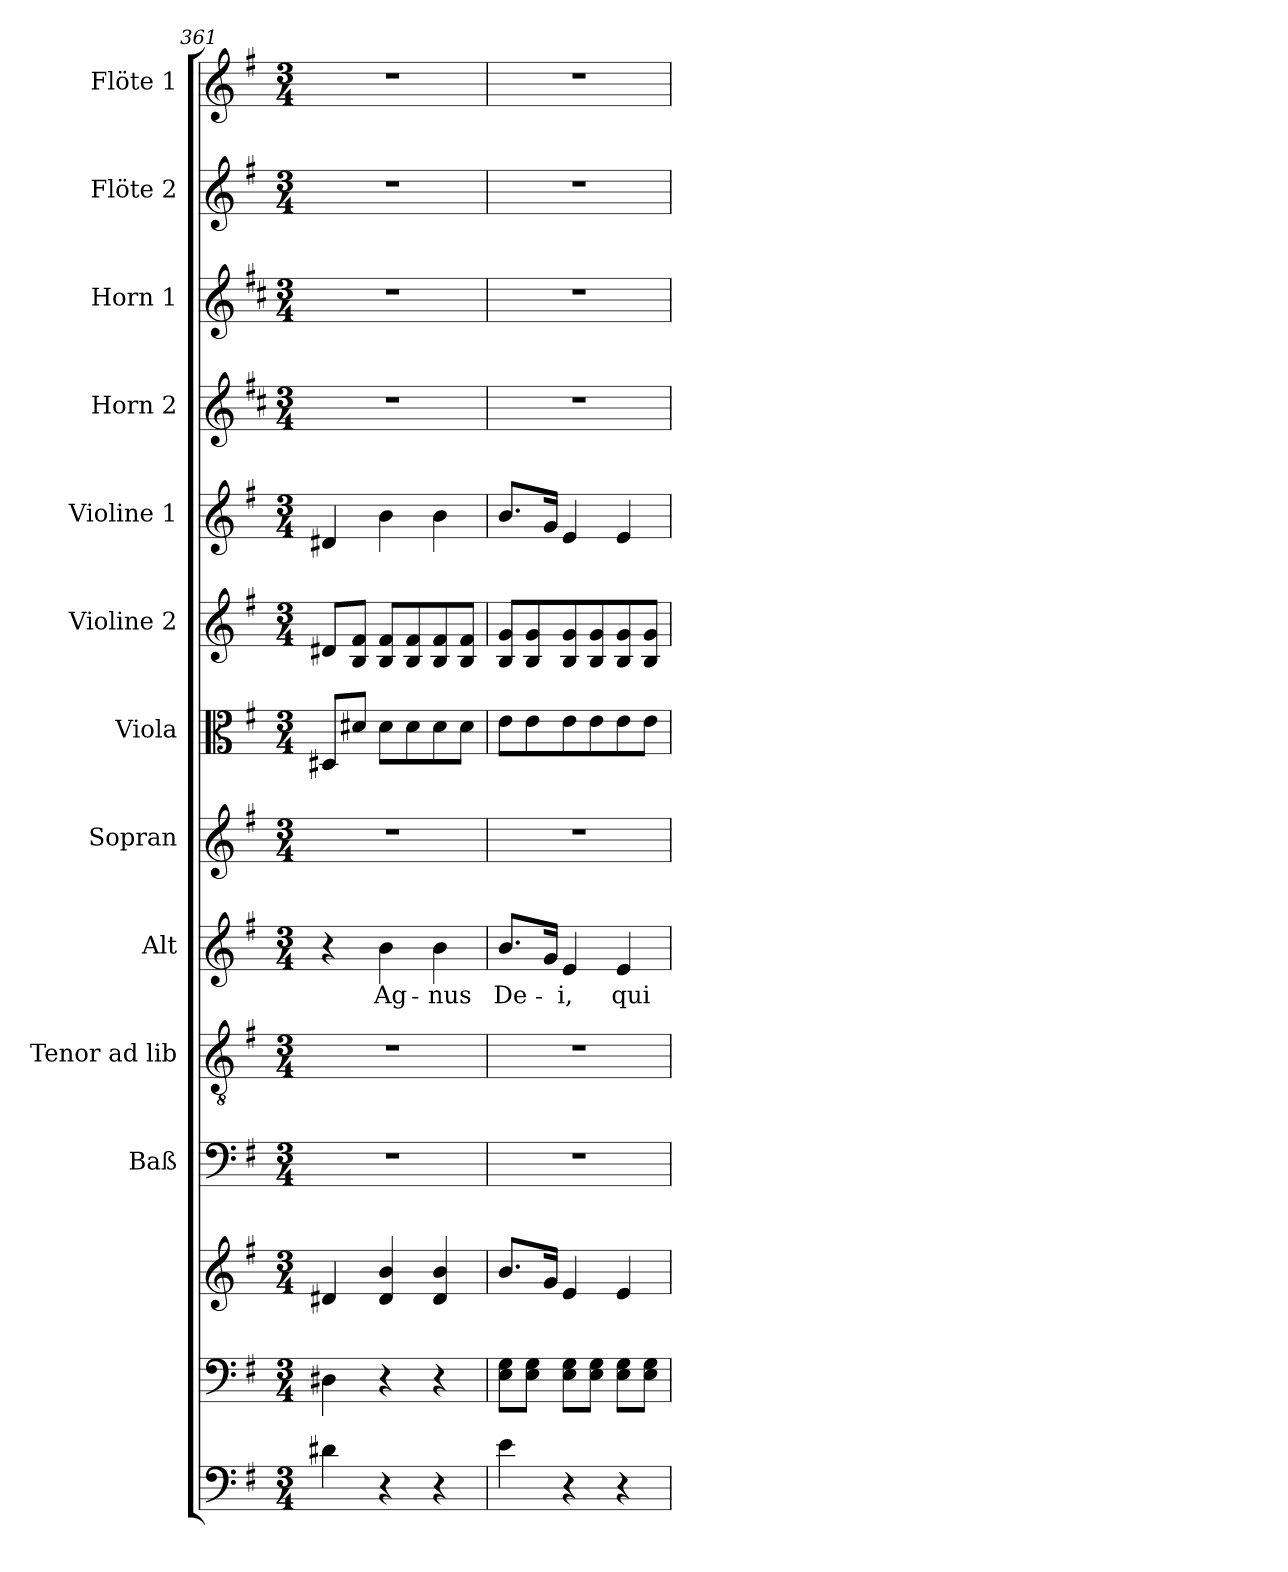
**kern	**kern	**kern	**kern	**kern	**kern	**text	**kern	**kern	**kern	**kern	**kern	**kern	**kern	**kern
*part13	*part12	*part12	*part11	*part10	*part9	*part9	*part8	*part7	*part6	*part5	*part4	*part3	*part2	*part1
*staff14	*staff13	*staff12	*staff11	*staff10	*staff9	*staff9	*staff8	*staff7	*staff6	*staff5	*staff4	*staff3	*staff2	*staff1
*	*	*	*I"Baß	*I"Tenor ad lib	*I"Alt	*	*I"Sopran	*I"Viola	*I"Violine 2	*I"Violine 1	*I"Horn 2	*I"Horn 1	*I"Flöte 2	*I"Flöte 1
*	*	*	*I'Baß	*I'Ten	*I'Alt	*	*I'Sop	*I'Vla.	*I'Vln. 2	*I'Vln. 1	*I'Hrn. 2	*I'Hrn. 1	*I'Fl. 2	*I'Fl. 1
!!LO:PB:g=z
*clefF4	*clefF4	*clefG2	*clefF4	*clefGv2	*clefG2	*	*clefG2	*clefC3	*clefG2	*clefG2	*clefG2	*clefG2	*clefG2	*clefG2
*ITrd7c12	*	*	*	*	*	*	*	*	*	*	*ITrd4c7	*ITrd4c7	*	*
*k[f#]	*k[f#]	*k[f#]	*k[f#]	*k[f#]	*k[f#]	*	*k[f#]	*k[f#]	*k[f#]	*k[f#]	*k[f#]	*k[f#]	*k[f#]	*k[f#]
*G:	*G:	*G:	*G:	*G:	*G:	*	*G:	*G:	*G:	*G:	*G:	*G:	*G:	*G:
*M3/4	*M3/4	*M3/4	*M3/4	*M3/4	*M3/4	*	*M3/4	*M3/4	*M3/4	*M3/4	*M3/4	*M3/4	*M3/4	*M3/4
=361	=361	=361	=361	=361	=361	=361	=361	=361	=361	=361	=361	=361	=361	=361
4D#X\	4D#X\	4d#X/	2.r	2.r	4r	.	2.r	8D#X/L	8d#X/L	4d#X/	2.r	2.r	2.r	2.r
.	.	.	.	.	.	.	.	8d#X/J	8B/ 8f#/J	.	.	.	.	.
!	!	!	!	!	!	!LO:LY:b	!	!	!	!	!	!	!	!
4r	4r	4d#/ 4b/	.	.	4b\	Ag-	.	8d#\L	8B/ 8f#/L	4b\	.	.	.	.
.	.	.	.	.	.	.	.	8d#\	8B/ 8f#/	.	.	.	.	.
!	!	!	!	!	!	!LO:LY:b	!	!	!	!	!	!	!	!
4r	4r	4d#/ 4b/	.	.	4b\	-nus	.	8d#\	8B/ 8f#/	4b\	.	.	.	.
.	.	.	.	.	.	.	.	8d#\J	8B/ 8f#/J	.	.	.	.	.
=362	=362	=362	=362	=362	=362	=362	=362	=362	=362	=362	=362	=362	=362	=362
!	!	!	!	!	!	!LO:LY:b	!	!	!	!	!	!	!	!
4E\	8E\ 8G\L	8.b/L	2.r	2.r	8.b/L	De-	2.r	8e\L	8B/ 8g/L	8.b/L	2.r	2.r	2.r	2.r
.	8E\ 8G\J	.	.	.	.	.	.	8e\	8B/ 8g/	.	.	.	.	.
.	.	16g/Jk	.	.	16g/Jk	.	.	.	.	16g/Jk	.	.	.	.
!	!	!	!	!	!	!LO:LY:b	!	!	!	!	!	!	!	!
4r	8E\ 8G\L	4e/	.	.	4e/	-i,	.	8e\	8B/ 8g/	4e/	.	.	.	.
.	8E\ 8G\J	.	.	.	.	.	.	8e\	8B/ 8g/	.	.	.	.	.
!	!	!	!	!	!	!LO:LY:b	!	!	!	!	!	!	!	!
4r	8E\ 8G\L	4e/	.	.	4e/	qui	.	8e\	8B/ 8g/	4e/	.	.	.	.
.	8E\ 8G\J	.	.	.	.	.	.	8e\J	8B/ 8g/J	.	.	.	.	.
=	=	=	=	=	=	=	=	=	=	=	=	=	=	=
*-	*-	*-	*-	*-	*-	*-	*-	*-	*-	*-	*-	*-	*-	*-
